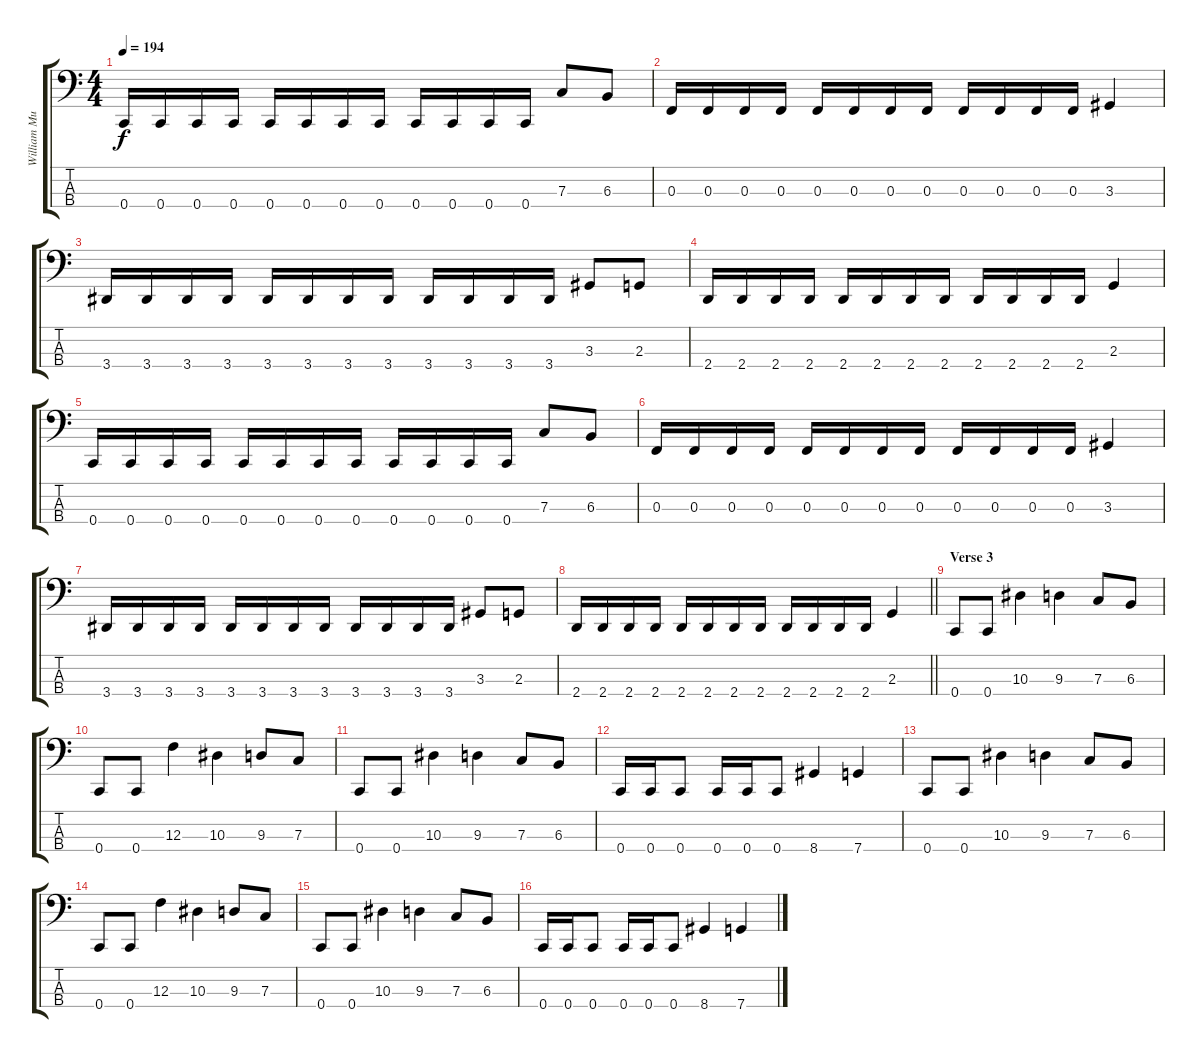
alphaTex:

\track ("William Murderface (Bass)" "William Mu") {instrument electricbasspick}
\staff {score tabs}
\tuning (Eb2 Bb1 F1 C1) {hide}
\ts (4 4)
\tempo 194
\clef f4
\ks c
0.4.16{dy f} 0.4.16 0.4.16 0.4.16 0.4.16 0.4.16 0.4.16 0.4.16 0.4.16 0.4.16 0.4.16 0.4.16 7.3.8 6.3.8 |
0.3.16 0.3.16 0.3.16 0.3.16 0.3.16 0.3.16 0.3.16 0.3.16 0.3.16 0.3.16 0.3.16 0.3.16 3.3.4 |
3.4.16 3.4.16 3.4.16 3.4.16 3.4.16 3.4.16 3.4.16 3.4.16 3.4.16 3.4.16 3.4.16 3.4.16 3.3.8 2.3.8 |
2.4.16 2.4.16 2.4.16 2.4.16 2.4.16 2.4.16 2.4.16 2.4.16 2.4.16 2.4.16 2.4.16 2.4.16 2.3.4 |
0.4.16 0.4.16 0.4.16 0.4.16 0.4.16 0.4.16 0.4.16 0.4.16 0.4.16 0.4.16 0.4.16 0.4.16 7.3.8 6.3.8 |
0.3.16 0.3.16 0.3.16 0.3.16 0.3.16 0.3.16 0.3.16 0.3.16 0.3.16 0.3.16 0.3.16 0.3.16 3.3.4 |
3.4.16 3.4.16 3.4.16 3.4.16 3.4.16 3.4.16 3.4.16 3.4.16 3.4.16 3.4.16 3.4.16 3.4.16 3.3.8 2.3.8 |
\barLineRight lightlight
2.4.16 2.4.16 2.4.16 2.4.16 2.4.16 2.4.16 2.4.16 2.4.16 2.4.16 2.4.16 2.4.16 2.4.16 2.3.4 |
\section ("" "Verse 3")
0.4.8 0.4.8 10.3.4 9.3.4 7.3.8 6.3.8 |
0.4.8 0.4.8 12.3.4 10.3.4 9.3.8 7.3.8 |
0.4.8 0.4.8 10.3.4 9.3.4 7.3.8 6.3.8 |
0.4.16 0.4.16 0.4.8 0.4.16 0.4.16 0.4.8 8.4.4 7.4.4 |
0.4.8 0.4.8 10.3.4 9.3.4 7.3.8 6.3.8 |
0.4.8 0.4.8 12.3.4 10.3.4 9.3.8 7.3.8 |
0.4.8 0.4.8 10.3.4 9.3.4 7.3.8 6.3.8 |
0.4.16 0.4.16 0.4.8 0.4.16 0.4.16 0.4.8 8.4.4 7.4.4
